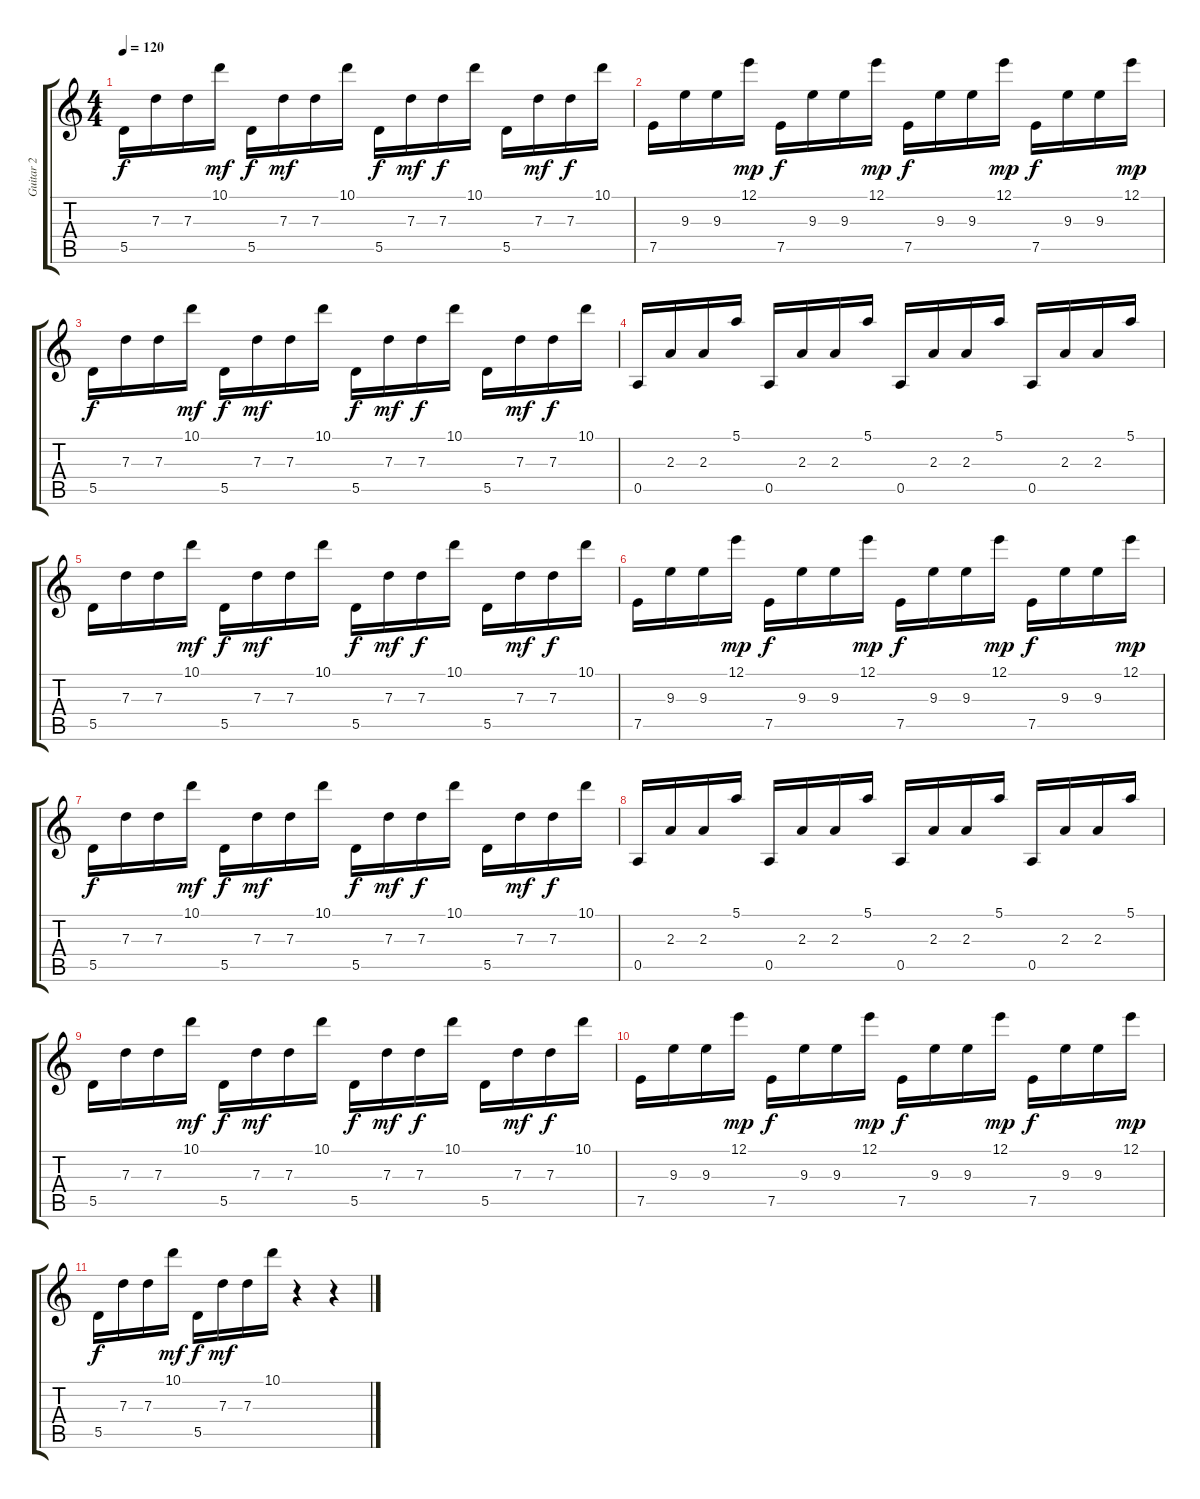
\track ("Guitar 2" "Guitar 2") {instrument electricguitarmuted}
\staff {score tabs}
\tuning (E4 B3 G3 D3 A2 E2) {hide}
\ts (4 4)
\tempo 120
\clef g2
\ks c
5.5.16{dy f} 7.3.16 7.3.16 10.1.16{dy mf} 5.5.16{dy f} 7.3.16{dy mf} 7.3.16 10.1.16 5.5.16{dy f} 7.3.16{dy mf} 7.3.16{dy f} 10.1.16 5.5.16 7.3.16{dy mf} 7.3.16{dy f} 10.1.16 |
7.5.16 9.3.16 9.3.16 12.1.16{dy mp} 7.5.16{dy f} 9.3.16 9.3.16 12.1.16{dy mp} 7.5.16{dy f} 9.3.16 9.3.16 12.1.16{dy mp} 7.5.16{dy f} 9.3.16 9.3.16 12.1.16{dy mp} |
5.5.16{dy f} 7.3.16 7.3.16 10.1.16{dy mf} 5.5.16{dy f} 7.3.16{dy mf} 7.3.16 10.1.16 5.5.16{dy f} 7.3.16{dy mf} 7.3.16{dy f} 10.1.16 5.5.16 7.3.16{dy mf} 7.3.16{dy f} 10.1.16 |
0.5.16 2.3.16 2.3.16 5.1.16 0.5.16 2.3.16 2.3.16 5.1.16 0.5.16 2.3.16 2.3.16 5.1.16 0.5.16 2.3.16 2.3.16 5.1.16 |
5.5.16 7.3.16 7.3.16 10.1.16{dy mf} 5.5.16{dy f} 7.3.16{dy mf} 7.3.16 10.1.16 5.5.16{dy f} 7.3.16{dy mf} 7.3.16{dy f} 10.1.16 5.5.16 7.3.16{dy mf} 7.3.16{dy f} 10.1.16 |
7.5.16 9.3.16 9.3.16 12.1.16{dy mp} 7.5.16{dy f} 9.3.16 9.3.16 12.1.16{dy mp} 7.5.16{dy f} 9.3.16 9.3.16 12.1.16{dy mp} 7.5.16{dy f} 9.3.16 9.3.16 12.1.16{dy mp} |
5.5.16{dy f} 7.3.16 7.3.16 10.1.16{dy mf} 5.5.16{dy f} 7.3.16{dy mf} 7.3.16 10.1.16 5.5.16{dy f} 7.3.16{dy mf} 7.3.16{dy f} 10.1.16 5.5.16 7.3.16{dy mf} 7.3.16{dy f} 10.1.16 |
0.5.16 2.3.16 2.3.16 5.1.16 0.5.16 2.3.16 2.3.16 5.1.16 0.5.16 2.3.16 2.3.16 5.1.16 0.5.16 2.3.16 2.3.16 5.1.16 |
5.5.16 7.3.16 7.3.16 10.1.16{dy mf} 5.5.16{dy f} 7.3.16{dy mf} 7.3.16 10.1.16 5.5.16{dy f} 7.3.16{dy mf} 7.3.16{dy f} 10.1.16 5.5.16 7.3.16{dy mf} 7.3.16{dy f} 10.1.16 |
7.5.16 9.3.16 9.3.16 12.1.16{dy mp} 7.5.16{dy f} 9.3.16 9.3.16 12.1.16{dy mp} 7.5.16{dy f} 9.3.16 9.3.16 12.1.16{dy mp} 7.5.16{dy f} 9.3.16 9.3.16 12.1.16{dy mp} |
5.5.16{dy f} 7.3.16 7.3.16 10.1.16{dy mf} 5.5.16{dy f} 7.3.16{dy mf} 7.3.16 10.1.16 r.4 r.4
